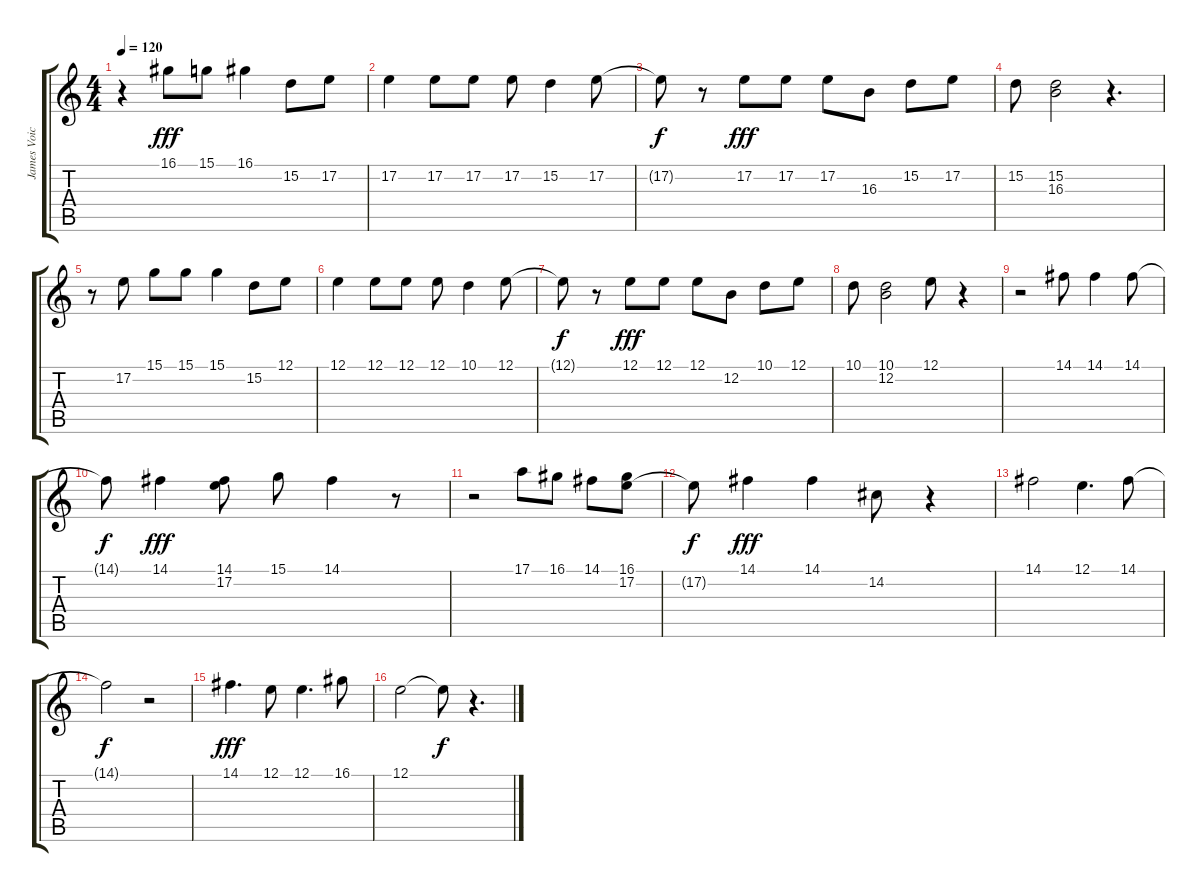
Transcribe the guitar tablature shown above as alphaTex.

\track ("James Voice" "James Voic") {instrument pad3polysynth}
\staff {score tabs}
\tuning (E4 B3 G3 D3 A2 E2) {hide}
\ts (4 4)
\tempo 120
\clef g2
\ks c
r.4{dy f} 16.1.8{dy fff} 15.1.8 16.1.4 15.2.8 17.2.8 |
17.2.4 17.2.8 17.2.8 17.2.8 15.2.4 17.2.8 |
17.2{t}.8{dy f} r.8 17.2.8{dy fff} 17.2.8 17.2.8 16.3.8 15.2.8 17.2.8 |
15.2.8 (15.2 16.3).2 r.4{d} |
r.8 17.2.8 15.1.8 15.1.8 15.1.4 15.2.8 12.1.8 |
12.1.4 12.1.8 12.1.8 12.1.8 10.1.4 12.1.8 |
12.1{t}.8{dy f} r.8 12.1.8{dy fff} 12.1.8 12.1.8 12.2.8 10.1.8 12.1.8 |
10.1.8 (10.1 12.2).2 12.1.8 r.4 |
r.2 14.1.8 14.1.4 14.1.8 |
14.1{t}.8{dy f} 14.1.4{dy fff} (14.1 17.2).8 15.1.8 14.1.4 r.8 |
r.2 17.1.8 16.1.8 14.1.8 (16.1 17.2).8 |
17.2{t}.8{dy f} 14.1.4{dy fff} 14.1.4 14.2.8 r.4 |
14.1.2 12.1.4{d} 14.1.8 |
14.1{t}.2{dy f} r.2 |
14.1.4{d dy fff} 12.1.8 12.1.4{d} 16.1.8 |
12.1.2 12.1{t}.8{dy f} r.4{d}
